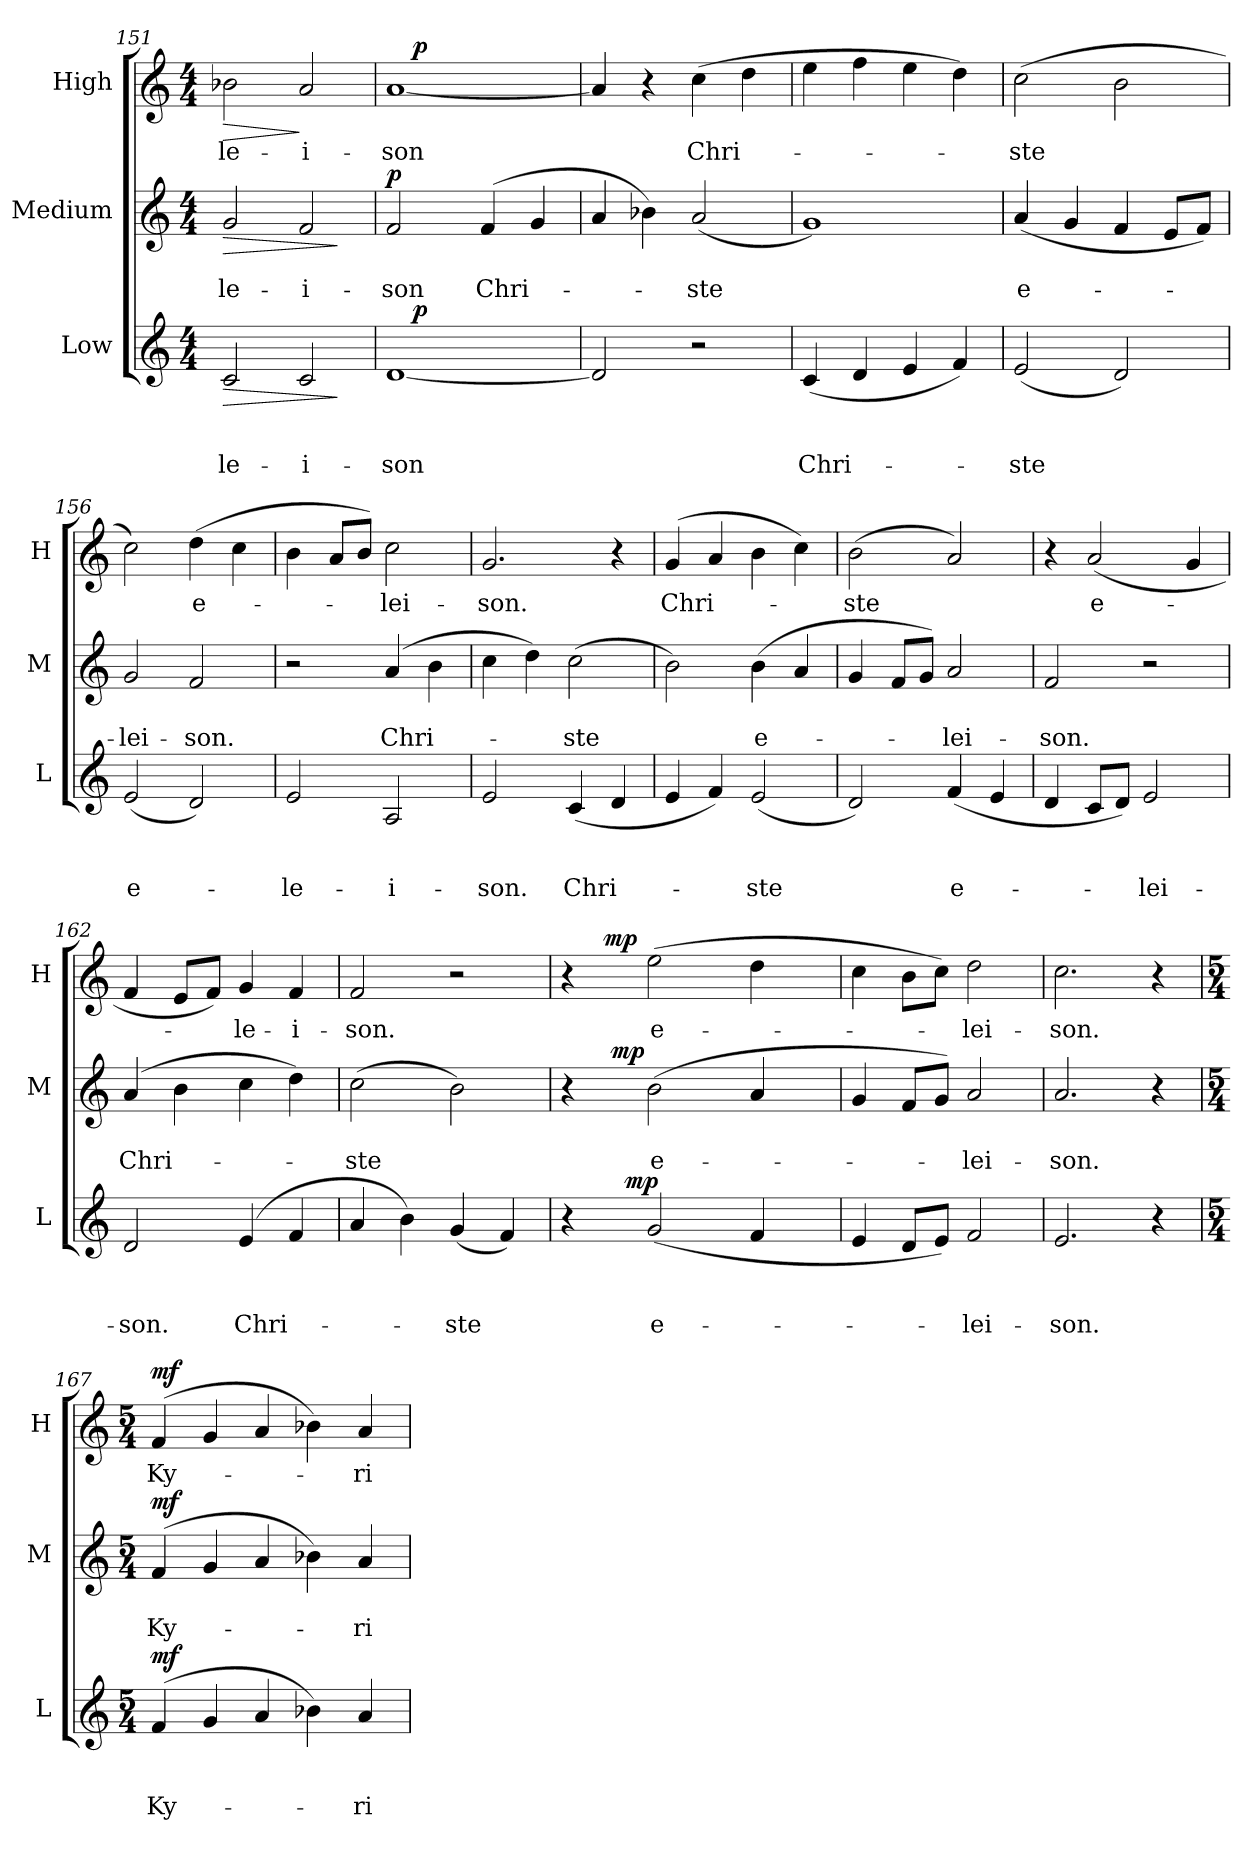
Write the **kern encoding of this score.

**kern	**text	**text	**text	**dynam	**kern	**text	**text	**dynam	**kern	**text	**dynam
*part3	*part3	*part3	*part3	*part3	*part2	*part2	*part2	*part2	*part1	*part1	*part1
*staff3	*staff3	*staff3	*staff3	*staff3	*staff2	*staff2	*staff2	*staff2	*staff1	*staff1	*staff1
*I"Low	*	*	*	*	*I"Medium	*	*	*	*I"High	*	*
*I'L	*	*	*	*	*I'M	*	*	*	*I'H	*	*
*clefG2	*	*	*	*	*clefG2	*	*	*	*clefG2	*	*
*k[]	*	*	*	*	*k[]	*	*	*	*k[]	*	*
*C:	*	*	*	*	*C:	*	*	*	*C:	*	*
*M4/4	*	*	*	*	*M4/4	*	*	*	*M4/4	*	*
=151	=151	=151	=151	=151	=151	=151	=151	=151	=151	=151	=151
!	!	!	!LO:LY:b	!LO:HP:b	!	!	!LO:LY:b	!LO:HP:b	!	!LO:LY:b	!LO:HP:b
2c/	.	.	-le-	>	2g/	.	-le-	>	2b-X\	-le-	>
!	!	!	!LO:LY:b	!	!	!	!LO:LY:b	!	!	!LO:LY:b	!
2c/	.	.	-i-	.	2f/	.	-i-	.	2a/	-i-	]
.	.	.	.	]	.	.	.	]	.	.	.
!!LO:PB:g=z
=152	=152	=152	=152	=152	=152	=152	=152	=152	=152	=152	=152
!	!	!	!LO:LY:b	!	!	!	!LO:LY:b	!LO:DY:a	!	!LO:LY:b	!
*^	*	*	*	*	*	*	*	*	*^	*	*
[<1d	12ryy	.	.	-son	.	2f/	.	-son	p	[<1a	12ryy	-son	.
!	!	!	!	!	!LO:DY:a	!	!	!	!	!	!	!	!LO:DY:a
.	3%2ryy	.	.	.	p	.	.	.	.	.	3%2ryy	.	p
!	!	!	!	!	!	!	!	!LO:LY:b	!	!	!	!	!
.	.	.	.	.	.	(4f/	.	Chri-	.	.	.	.	.
.	6.ryy	.	.	.	.	4g/	.	.	.	.	6.ryy	.	.
*v	*v	*	*	*	*	*	*	*	*	*v	*v	*	*
=153	=153	=153	=153	=153	=153	=153	=153	=153	=153	=153	=153
2d/]	.	.	.	.	4a/	.	.	.	4a/]	.	.
.	.	.	.	.	4b-X\)	.	.	.	4r	.	.
!	!	!	!	!	!	!	!LO:LY:b	!	!	!LO:LY:b	!
2r	.	.	.	.	(<2a/	.	-ste	.	(>4cc\	Chri-	.
.	.	.	.	.	.	.	.	.	4dd\	.	.
=154	=154	=154	=154	=154	=154	=154	=154	=154	=154	=154	=154
!	!	!	!LO:LY:b	!	!	!	!	!	!	!	!
(<4c/	.	.	Chri-	.	1g)	.	.	.	4ee\	.	.
4d/	.	.	.	.	.	.	.	.	4ff\	.	.
4e/	.	.	.	.	.	.	.	.	4ee\	.	.
4f/)	.	.	.	.	.	.	.	.	4dd\)	.	.
=155	=155	=155	=155	=155	=155	=155	=155	=155	=155	=155	=155
!	!	!	!LO:LY:b	!	!	!	!LO:LY:b	!	!	!LO:LY:b	!
(<2e/	.	.	-ste	.	(<4a/	.	e-	.	(>2cc\	-ste	.
.	.	.	.	.	4g/	.	.	.	.	.	.
2d/)	.	.	.	.	4f/	.	.	.	2b\	.	.
.	.	.	.	.	8e/L	.	.	.	.	.	.
.	.	.	.	.	8f/J)	.	.	.	.	.	.
=156	=156	=156	=156	=156	=156	=156	=156	=156	=156	=156	=156
!	!	!	!LO:LY:b	!	!	!	!LO:LY:b	!	!	!	!
(<2e/	.	.	e-	.	2g/	.	-lei-	.	2cc\)	.	.
!	!	!	!	!	!	!	!LO:LY:b	!	!	!LO:LY:b	!
2d/)	.	.	.	.	2f/	.	-son.	.	(>4dd\	e-	.
.	.	.	.	.	.	.	.	.	4cc\	.	.
=157	=157	=157	=157	=157	=157	=157	=157	=157	=157	=157	=157
!	!	!	!LO:LY:b	!	!	!	!	!	!	!	!
2e/	.	.	-le-	.	2r	.	.	.	4b\	.	.
.	.	.	.	.	.	.	.	.	8a/L	.	.
.	.	.	.	.	.	.	.	.	8b/J)	.	.
!	!	!	!LO:LY:b	!	!	!	!LO:LY:b	!	!	!LO:LY:b	!
2A/	.	.	-i-	.	(4a/	.	Chri-	.	2cc\	-lei-	.
.	.	.	.	.	4b\	.	.	.	.	.	.
!!LO:LB:g=z
=158	=158	=158	=158	=158	=158	=158	=158	=158	=158	=158	=158
!	!	!	!LO:LY:b	!	!	!	!	!	!	!LO:LY:b	!
2e/	.	.	-son.	.	4cc\	.	.	.	2.g/	-son.	.
.	.	.	.	.	4dd\)	.	.	.	.	.	.
!	!	!	!LO:LY:b	!	!	!	!LO:LY:b	!	!	!	!
(<4c/	.	.	Chri-	.	(>2cc\	.	-ste	.	.	.	.
4d/	.	.	.	.	.	.	.	.	4r	.	.
=159	=159	=159	=159	=159	=159	=159	=159	=159	=159	=159	=159
!	!	!	!	!	!	!	!	!	!	!LO:LY:b	!
4e/	.	.	.	.	2b\)	.	.	.	(4g/	Chri-	.
4f/)	.	.	.	.	.	.	.	.	4a/	.	.
!	!	!	!LO:LY:b	!	!	!	!LO:LY:b	!	!	!	!
(<2e/	.	.	-ste	.	(>4b\	.	e-	.	4b\	.	.
.	.	.	.	.	4a/	.	.	.	4cc\)	.	.
=160	=160	=160	=160	=160	=160	=160	=160	=160	=160	=160	=160
!	!	!	!	!	!	!	!	!	!	!LO:LY:b	!
2d/)	.	.	.	.	4g/	.	.	.	(>2b\	-ste	.
.	.	.	.	.	8f/L	.	.	.	.	.	.
.	.	.	.	.	8g/J)	.	.	.	.	.	.
!	!	!	!LO:LY:b	!	!	!	!LO:LY:b	!	!	!	!
(<4f/	.	.	e-	.	2a/	.	-lei-	.	2a/)	.	.
4e/	.	.	.	.	.	.	.	.	.	.	.
=161	=161	=161	=161	=161	=161	=161	=161	=161	=161	=161	=161
!	!	!	!	!	!	!	!LO:LY:b	!	!	!	!
4d/	.	.	.	.	2f/	.	-son.	.	4r	.	.
!	!	!	!	!	!	!	!	!	!	!LO:LY:b	!
8c/L	.	.	.	.	.	.	.	.	(<2a/	e-	.
8d/J)	.	.	.	.	.	.	.	.	.	.	.
!	!	!	!LO:LY:b	!	!	!	!	!	!	!	!
2e/	.	.	-lei-	.	2r	.	.	.	.	.	.
.	.	.	.	.	.	.	.	.	4g/	.	.
=162	=162	=162	=162	=162	=162	=162	=162	=162	=162	=162	=162
!	!	!	!LO:LY:b	!	!	!	!LO:LY:b	!	!	!	!
2d/	.	.	-son.	.	(4a/	.	Chri-	.	4f/	.	.
.	.	.	.	.	4b\	.	.	.	8e/L	.	.
.	.	.	.	.	.	.	.	.	8f/J)	.	.
!	!	!	!LO:LY:b	!	!	!	!	!	!	!LO:LY:b	!
(4e/	.	.	Chri-	.	4cc\	.	.	.	4g/	-le-	.
!	!	!	!	!	!	!	!	!	!	!LO:LY:b	!
4f/	.	.	.	.	4dd\)	.	.	.	4f/	-i-	.
!!LO:LB:g=z
=163	=163	=163	=163	=163	=163	=163	=163	=163	=163	=163	=163
!	!	!	!	!	!	!	!LO:LY:b	!	!	!LO:LY:b	!
4a/	.	.	.	.	(>2cc\	.	-ste	.	2f/	-son.	.
4b\)	.	.	.	.	.	.	.	.	.	.	.
!	!	!	!LO:LY:b	!	!	!	!	!	!	!	!
(<4g/	.	.	-ste	.	2b\)	.	.	.	2r	.	.
4f/)	.	.	.	.	.	.	.	.	.	.	.
=164	=164	=164	=164	=164	=164	=164	=164	=164	=164	=164	=164
*^	*	*	*	*	*^	*	*	*	*^	*	*
4r	8.ryy	.	.	.	.	4r	8ryy	.	.	.	4r	12..ryy	.	.
.	.	.	.	.	.	.	32ryy	.	.	.	.	.	.	.
!	!	!	!	!	!	!	!	!	!	!	!	!	!	!LO:DY:a
.	.	.	.	.	.	.	.	.	.	.	.	3%2ryy	.	mp
!	!	!	!	!	!	!	!	!	!	!LO:DY:a	!	!	!	!
.	.	.	.	.	.	.	2ryy	.	.	mp	.	.	.	.
!	!	!	!	!	!LO:DY:a	!	!	!	!	!	!	!	!	!
.	2ryy	.	.	.	mp	.	.	.	.	.	.	.	.	.
!	!	!	!	!LO:LY:b	!	!	!	!	!LO:LY:b	!	!	!	!LO:LY:b	!
(<2g/	.	.	.	e-	.	(>2b\	.	.	e-	.	(>2ee\	.	e-	.
.	.	.	.	.	.	.	4ryy	.	.	.	.	.	.	.
.	4ryy	.	.	.	.	.	.	.	.	.	.	.	.	.
4f/	.	.	.	.	.	4a/	.	.	.	.	4dd\	.	.	.
.	.	.	.	.	.	.	.	.	.	.	.	6ryy	.	.
.	.	.	.	.	.	.	16.ryy	.	.	.	.	.	.	.
.	16ryy	.	.	.	.	.	.	.	.	.	.	.	.	.
.	.	.	.	.	.	.	.	.	.	.	.	48ryy	.	.
*v	*v	*	*	*	*	*	*	*	*	*	*v	*v	*	*
*	*	*	*	*	*v	*v	*	*	*	*	*	*
=165	=165	=165	=165	=165	=165	=165	=165	=165	=165	=165	=165
4e/	.	.	.	.	4g/	.	.	.	4cc\	.	.
8d/L	.	.	.	.	8f/L	.	.	.	8b\L	.	.
8e/J)	.	.	.	.	8g/J)	.	.	.	8cc\J)	.	.
!	!	!	!LO:LY:b	!	!	!	!LO:LY:b	!	!	!LO:LY:b	!
2f/	.	.	-lei-	.	2a/	.	-lei-	.	2dd\	-lei-	.
=166	=166	=166	=166	=166	=166	=166	=166	=166	=166	=166	=166
!	!	!	!LO:LY:b	!	!	!	!LO:LY:b	!	!	!LO:LY:b	!
2.e/	.	.	-son.	.	2.a/	.	-son.	.	2.cc\	-son.	.
4r	.	.	.	.	4r	.	.	.	4r	.	.
=167	=167	=167	=167	=167	=167	=167	=167	=167	=167	=167	=167
*M5/4	*	*	*	*	*M5/4	*	*	*	*M5/4	*	*
!	!	!	!LO:LY:b	!LO:DY:a	!	!	!LO:LY:b	!LO:DY:a	!	!LO:LY:b	!LO:DY:a
(4f/	.	.	Ky-	mf	(4f/	.	Ky-	mf	(4f/	Ky-	mf
4g/	.	.	.	.	4g/	.	.	.	4g/	.	.
4a/	.	.	.	.	4a/	.	.	.	4a/	.	.
4b-X\)	.	.	.	.	4b-X\)	.	.	.	4b-X\)	.	.
!	!	!	!LO:LY:b	!	!	!	!LO:LY:b	!	!	!LO:LY:b	!
4a/	.	.	-ri-	.	4a/	.	-ri-	.	4a/	-ri-	.
=	=	=	=	=	=	=	=	=	=	=	=
*-	*-	*-	*-	*-	*-	*-	*-	*-	*-	*-	*-
